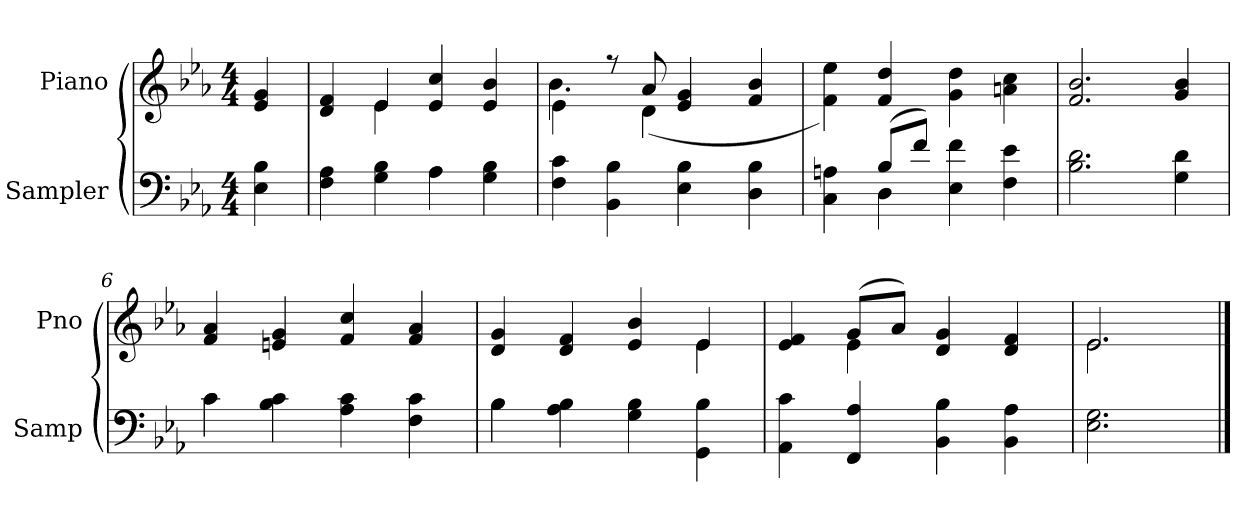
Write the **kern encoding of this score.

**kern	**kern
*part2	*part1
*staff2	*staff1
*I"Sampler	*I"Piano
*I'Samp	*I'Pno
*clefF4	*clefG2
*k[b-e-a-]	*k[b-e-a-]
*E-:	*E-:
*M4/4	*M4/4
=1	=1
4E- 4B-	4e- 4g
=2	=2
*^	*^
4F 4A-	2ryy	4d 4f	4ryy
4G 4B-	.	4e-/	4e-
4A-\	4A-	4e- 4cc	2ryy
4G 4B-	4ryy	4e- 4b-	.
*v	*v	*	*
=3	=3	=3
4F 4c	4e-\	4.b-
4BB- 4B-	8r	.
.	8a-/	(4d
4E- 4B-	4e- 4g	.
.	.	4.ryy
4D 4B-	4f 4b-	.
*	*v	*v
=4	=4
*^	*
4C 4An	4ryy	4f 4ee-)
(8B-/L	4D	4f 4dd
8f/J)	.	.
4E- 4f	2ryy	4g 4dd
4F 4e-	.	4an 4cc
*v	*v	*
=5	=5
2.B- 2.d	2.f 2.b-
4G 4d	4g 4b-
=6	=6
*^	*
4c\	4c	4f 4a-
4B- 4c	2.ryy	4en 4g
4A- 4c	.	4f 4cc
4F 4c	.	4f 4a-
=7	=7	=7
*	*	*^
4B-\	4B-	4d 4g	2.ryy
4A- 4B-	2.ryy	4d 4f	.
4G 4B-	.	4e- 4b-	.
4GG 4B-	.	4e-/	4e-
*v	*v	*	*
=8	=8	=8
4AA- 4c	4e- 4f	4ryy
4FF 4A-	(8g/L	4e-
.	8a-/J)	.
4BB- 4B-	4d 4g	2ryy
4BB- 4A-	4d 4f	.
=9	=9	=9
2.E- 2.G	2.e-/	2.e-
*	*v	*v
==	==
*-	*-
